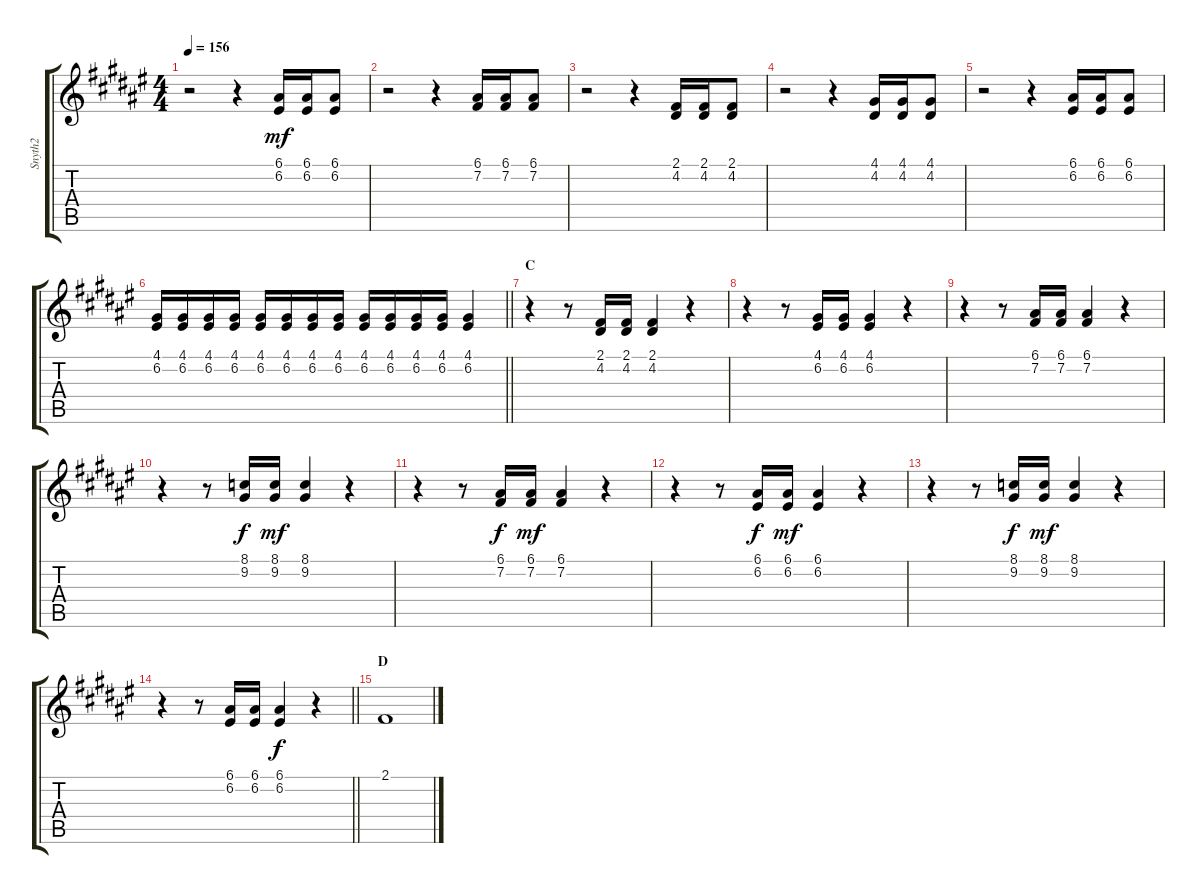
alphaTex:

\track ("Snyth2" "Snyth2") {instrument vibraphone}
\staff {score tabs}
\tuning (E4 B3 G3 D3 A2 E2) {hide}
\ts (4 4)
\tempo 156
\clef g2
\ks f#
r.2{dy mf} r.4 (6.1 6.2).16 (6.1 6.2).16 (6.1 6.2).8 |
r.2 r.4 (6.1 7.2).16 (6.1 7.2).16 (6.1 7.2).8 |
r.2 r.4 (2.1 4.2).16 (2.1 4.2).16 (2.1 4.2).8 |
r.2 r.4 (4.1 4.2).16 (4.1 4.2).16 (4.1 4.2).8 |
r.2 r.4 (6.1 6.2).16 (6.1 6.2).16 (6.1 6.2).8 |
\barLineRight lightlight
(4.1 6.2).16 (4.1 6.2).16 (4.1 6.2).16 (4.1 6.2).16 (4.1 6.2).16 (4.1 6.2).16 (4.1 6.2).16 (4.1 6.2).16 (4.1 6.2).16 (4.1 6.2).16 (4.1 6.2).16 (4.1 6.2).16 (4.1 6.2).4 |
\section ("" "C")
r.4 r.8 (2.1 4.2).16 (2.1 4.2).16 (2.1 4.2).4 r.4 |
r.4 r.8 (4.1 6.2).16 (4.1 6.2).16 (4.1 6.2).4 r.4 |
r.4 r.8 (6.1 7.2).16 (6.1 7.2).16 (6.1 7.2).4 r.4 |
r.4 r.8 (8.1 9.2).16{dy f} (8.1 9.2).16{dy mf} (8.1 9.2).4 r.4 |
r.4 r.8 (6.1 7.2).16{dy f} (6.1 7.2).16{dy mf} (6.1 7.2).4 r.4 |
r.4 r.8 (6.1 6.2).16{dy f} (6.1 6.2).16{dy mf} (6.1 6.2).4 r.4 |
r.4 r.8 (8.1 9.2).16{dy f} (8.1 9.2).16{dy mf} (8.1 9.2).4 r.4 |
\barLineRight lightlight
r.4 r.8 (6.1 6.2).16 (6.1 6.2).16 (6.1 6.2).4{dy f} r.4 |
\section ("" "D")
2.1.1{instrument vibraphone}
